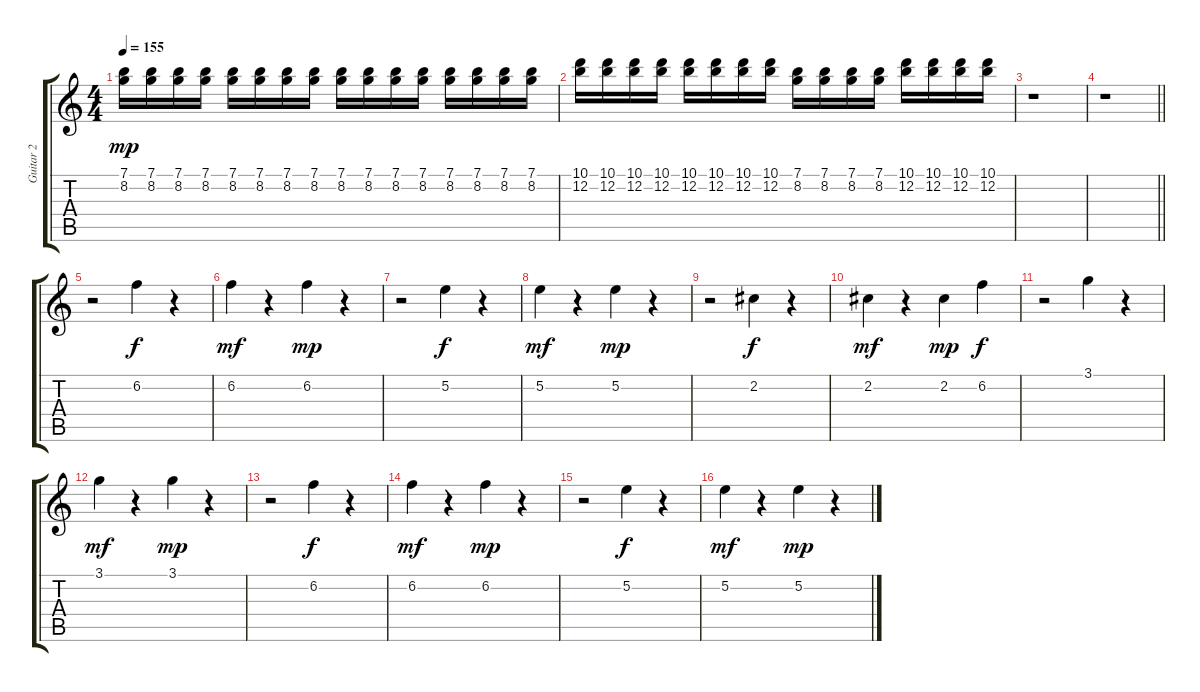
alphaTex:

\track ("Guitar 2" "Guitar 2") {instrument overdrivenguitar}
\staff {score tabs}
\tuning (E4 B3 G3 D3 A2 E2) {hide}
\ts (4 4)
\tempo 155
\clef g2
\ks c
(7.1 8.2).16{dy mp} (7.1 8.2).16 (7.1 8.2).16 (7.1 8.2).16 (7.1 8.2).16 (7.1 8.2).16 (7.1 8.2).16 (7.1 8.2).16 (7.1 8.2).16 (7.1 8.2).16 (7.1 8.2).16 (7.1 8.2).16 (7.1 8.2).16 (7.1 8.2).16 (7.1 8.2).16 (7.1 8.2).16 |
(10.1 12.2).16 (10.1 12.2).16 (10.1 12.2).16 (10.1 12.2).16 (10.1 12.2).16 (10.1 12.2).16 (10.1 12.2).16 (10.1 12.2).16 (7.1 8.2).16 (7.1 8.2).16 (7.1 8.2).16 (7.1 8.2).16 (10.1 12.2).16 (10.1 12.2).16 (10.1 12.2).16 (10.1 12.2).16 |
r.1 |
\barLineRight lightlight
r.1 |
r.2 6.2.4{dy f} r.4 |
6.2.4{dy mf} r.4 6.2.4{dy mp} r.4 |
r.2 5.2.4{dy f} r.4 |
5.2.4{dy mf} r.4 5.2.4{dy mp} r.4 |
r.2 2.2.4{dy f} r.4 |
2.2.4{dy mf} r.4 2.2.4{dy mp} 6.2.4{dy f} |
r.2 3.1.4 r.4 |
3.1.4{dy mf} r.4 3.1.4{dy mp} r.4 |
r.2 6.2.4{dy f} r.4 |
6.2.4{dy mf} r.4 6.2.4{dy mp} r.4 |
r.2 5.2.4{dy f} r.4 |
5.2.4{dy mf} r.4 5.2.4{dy mp} r.4
